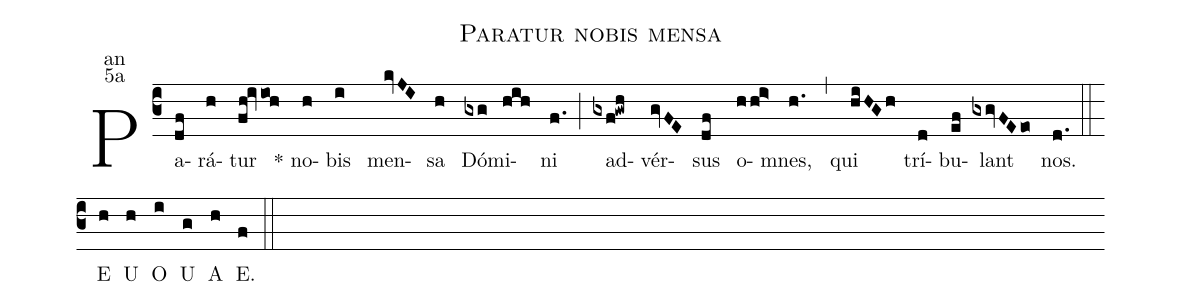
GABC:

name:Paratur nobis mensa;
office-part:an;
mode:5a;
%%
(c3) Pa(df)rá(h)tur(fh@ivioh) <sp>*</sp> no(h)bis(i) men(kvJI)sa(h) Dó(gxg)mi(hih)ni(f.) (;)
ad(gxf!gwh)vér(gvFE)sus(df) o(hh!i>)mnes,(h.) (,) qui(hiHGh) trí(d)bu(ef)lant(gxgvFEeo) nos.(d.) (::)
<eu>E(h) U(h) O(i) U(g) A(h) E.(f) </eu>(::)
